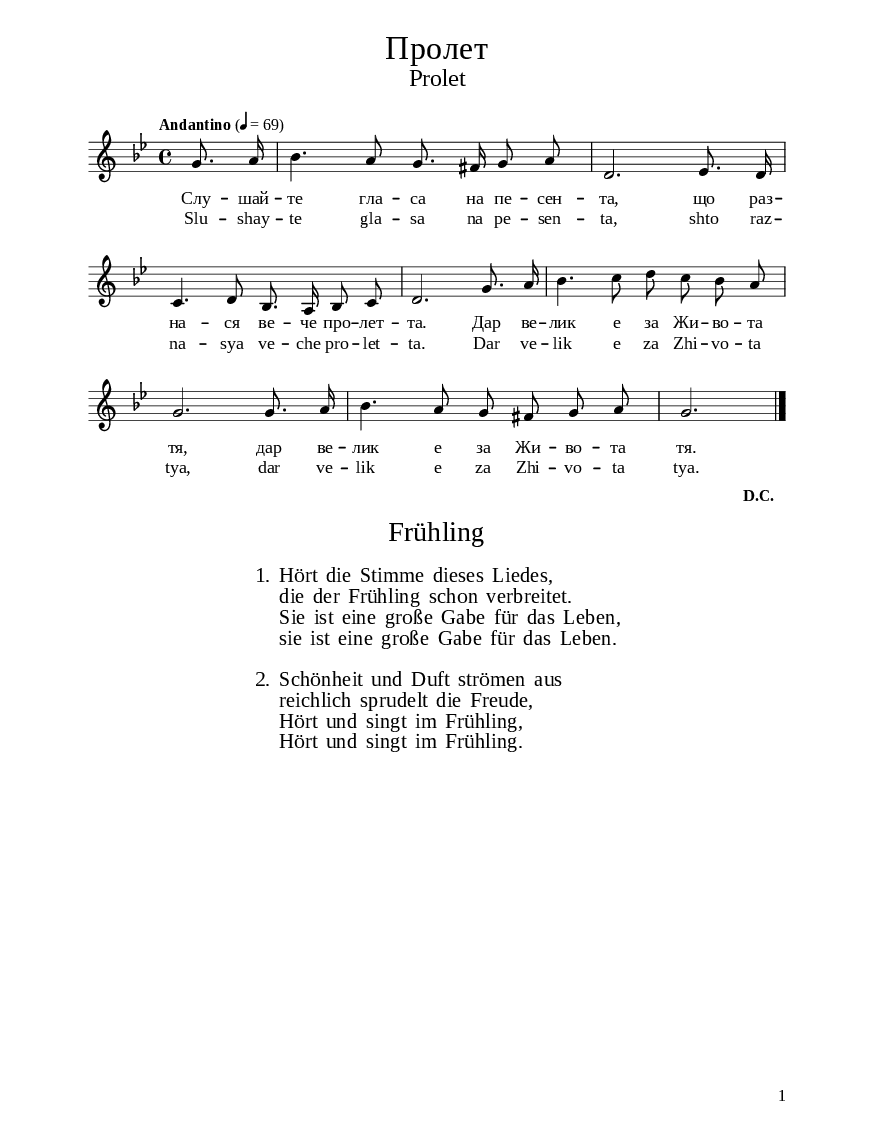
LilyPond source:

\version "2.24.0"

% include paper part and global functions
\include "include/globals.ily"

\bookpart {
  \label #'ref118_2
  \tocItem \markup "Пролет – Prolet"
  \include "include/bookpart-paper.ily"
  \score {
    \include "include/score-layout.ily"

    \new Voice \absolute{
      \clef treble
      \key g \minor
      \time 4/4
      \tempoFunc "Andantino" 4 "69"
      \autoBeamOff
      \partial 4
      g'8. a'16 | bes'4. a'8 g'8. fis'16 g'8 a'8 | d'2. es'8. d'16 | \break

      c'4. d'8 bes8. a16 bes8 c'8  d'2. g'8. a'16 | bes'4. c''8 d''8 c''8 bes'8 a'8 |\break |

      g'2. g'8. a'16 | bes'4. a'8 g'8 fis'8 g'8 a'8 | g'2. \bar "|."
    }

    \addlyrics {
      Слу  --  шай  --
      те   гла  --  са   на   пе  --  сен  --  та,   що   раз  --  на  --
      ся   ве  --  че   про  --  лет  --  та.   Дар   ве  --  лик   е
      за   Жи  --  во  --  та   тя,   дар   ве  --  лик   е   за   Жи  --
      во  -- та тя.
    }
    \addlyrics {
      Slu  --  shay  --
      te   gla  --  sa   na   pe  --  sen  --  ta,   shto   raz  --  na  --
      sya   ve  --  che   pro  --  let  --  ta.   Dar   ve  --  lik   e
      za   Zhi  --  vo  --  ta   tya,   dar   ve  --  lik   e   za   Zhi  --
      vo  -- ta tya.}

      \header {
        title = \titleFunc "Пролет" "Prolet"
      }

      \midi{}

    } % score
 
    \markup \dc-one "D.C."
    

    % include foreign translation(s) of the song
    \version "2.24.1"

\markup \fill-line { \fontsize #deTitleFontSize "Frühling" }
\markup \null
\markup \null
\markup \fontsize #deCoupletFontSize {
  \hspace #16
  \override #`(baseline-skip . ,deCoupletBaselineSkip)

  \column {

    \line { 1. Hört die Stimme dieses Liedes,}

    \line {   "   "  die der Frühling schon verbreitet.}

    \line {   "   " Sie ist eine große Gabe für das Leben,}

   \line {   "   " sie ist eine große Gabe für das Leben. }

    \line { " " }

    \line { 2. Schönheit und Duft strömen aus  }

    \line {   "   "  reichlich sprudelt die Freude,}

    \line {   "   " Hört und singt im Frühling, }

    \line {   "   " Hört und singt im Frühling. }


  }
}


  } % bookpart
